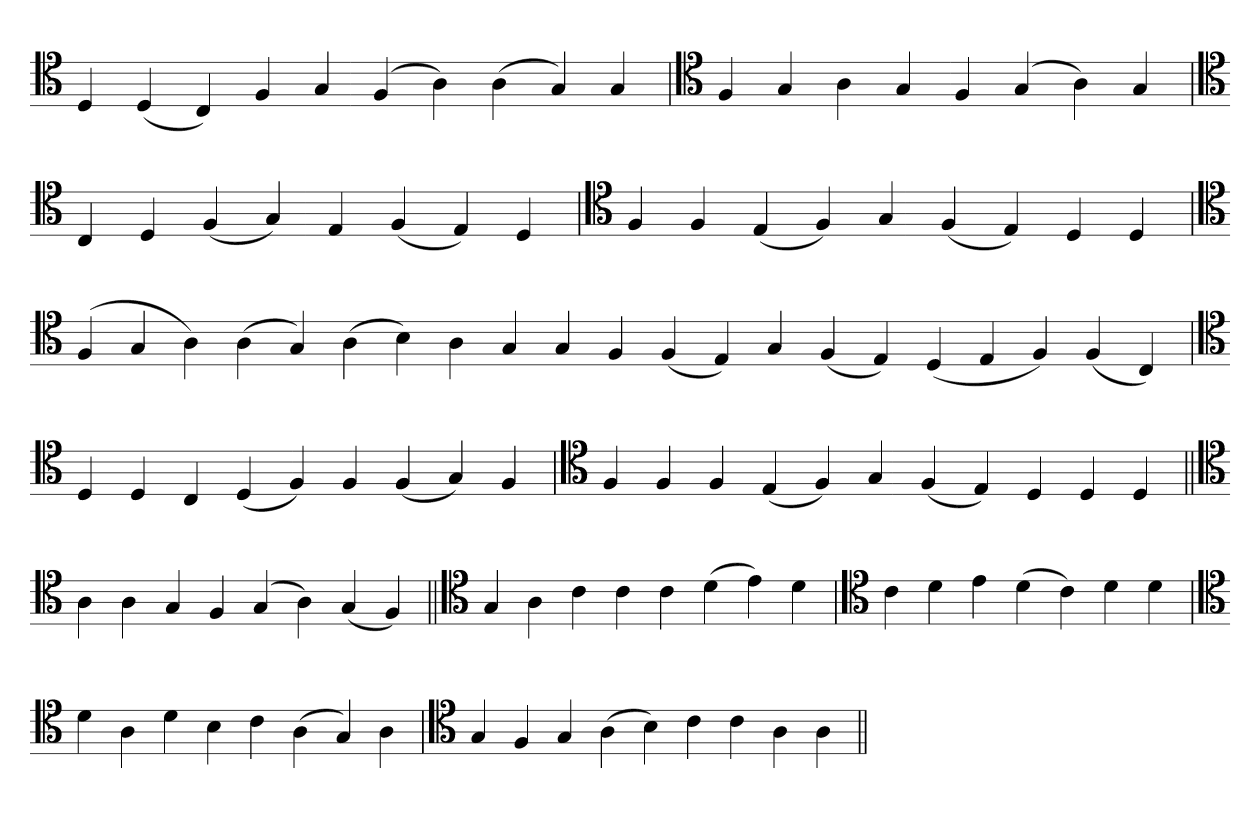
**kern
*part1
*staff1
*clefC4
=
4D
(4D
4C)
4F
4G
(4F
4A)
(4A
4G)
4G
='
*clefC4
4F
4G
4A
4G
4F
(4G
4A)
4G
=`
*clefC4
4C
4D
(4F
4G)
4E
(4F
4E)
4D
=`
*clefC4
4F
4F
(4E
4F)
4G
(4F
4E)
4D
4D
=
*clefC4
(4F
4G
4A)
(4A
4G)
(4A
4B)
4A
4G
4G
4F
(4F
4E)
4G
(4F
4E)
(4D
4E
4F)
(4F
4C)
='
*clefC4
4D
4D
4C
(4D
4F)
4F
(4F
4G)
4F
=`
*clefC4
4F
4F
4F
(4E
4F)
4G
(4F
4E)
4D
4D
4D
=||
*clefC4
4A
4A
4G
4F
(4G
4A)
(4G
4F)
=||
*clefC4
4G
4A
4c
4c
4c
(4d
4e)
4d
=`
*clefC4
4c
4d
4e
(4d
4c)
4d
4d
='
*clefC4
4d
4A
4d
4B
4c
(4A
4G)
4A
=`
*clefC4
4G
4F
4G
(4A
4B)
4c
4c
4A
4A
=||
*-
